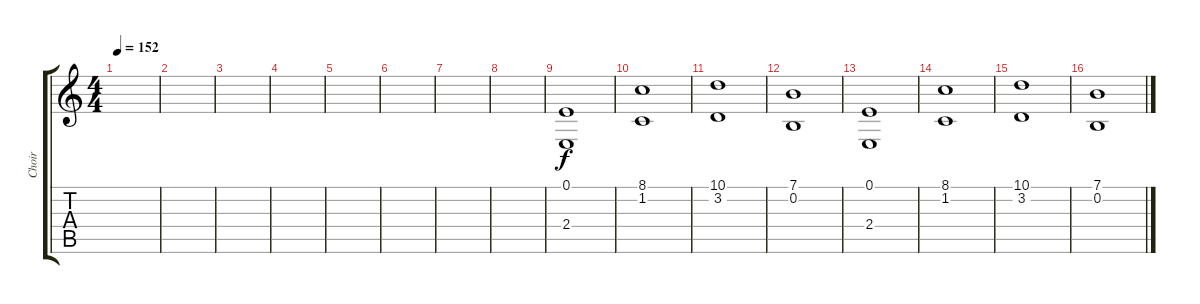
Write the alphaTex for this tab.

\track ("Choir" "Choir") {instrument choiraahs}
\staff {score tabs}
\tuning (E4 B3 G3 D3 A2 E2) {hide}
\ts (4 4)
\tempo 152
\clef g2
\ks c
|
|
|
|
|
|
|
|
(0.1 2.4).1 |
(8.1 1.2).1 |
(10.1 3.2).1 |
(7.1 0.2).1 |
(0.1 2.4).1 |
(8.1 1.2).1 |
(10.1 3.2).1 |
(7.1 0.2).1
